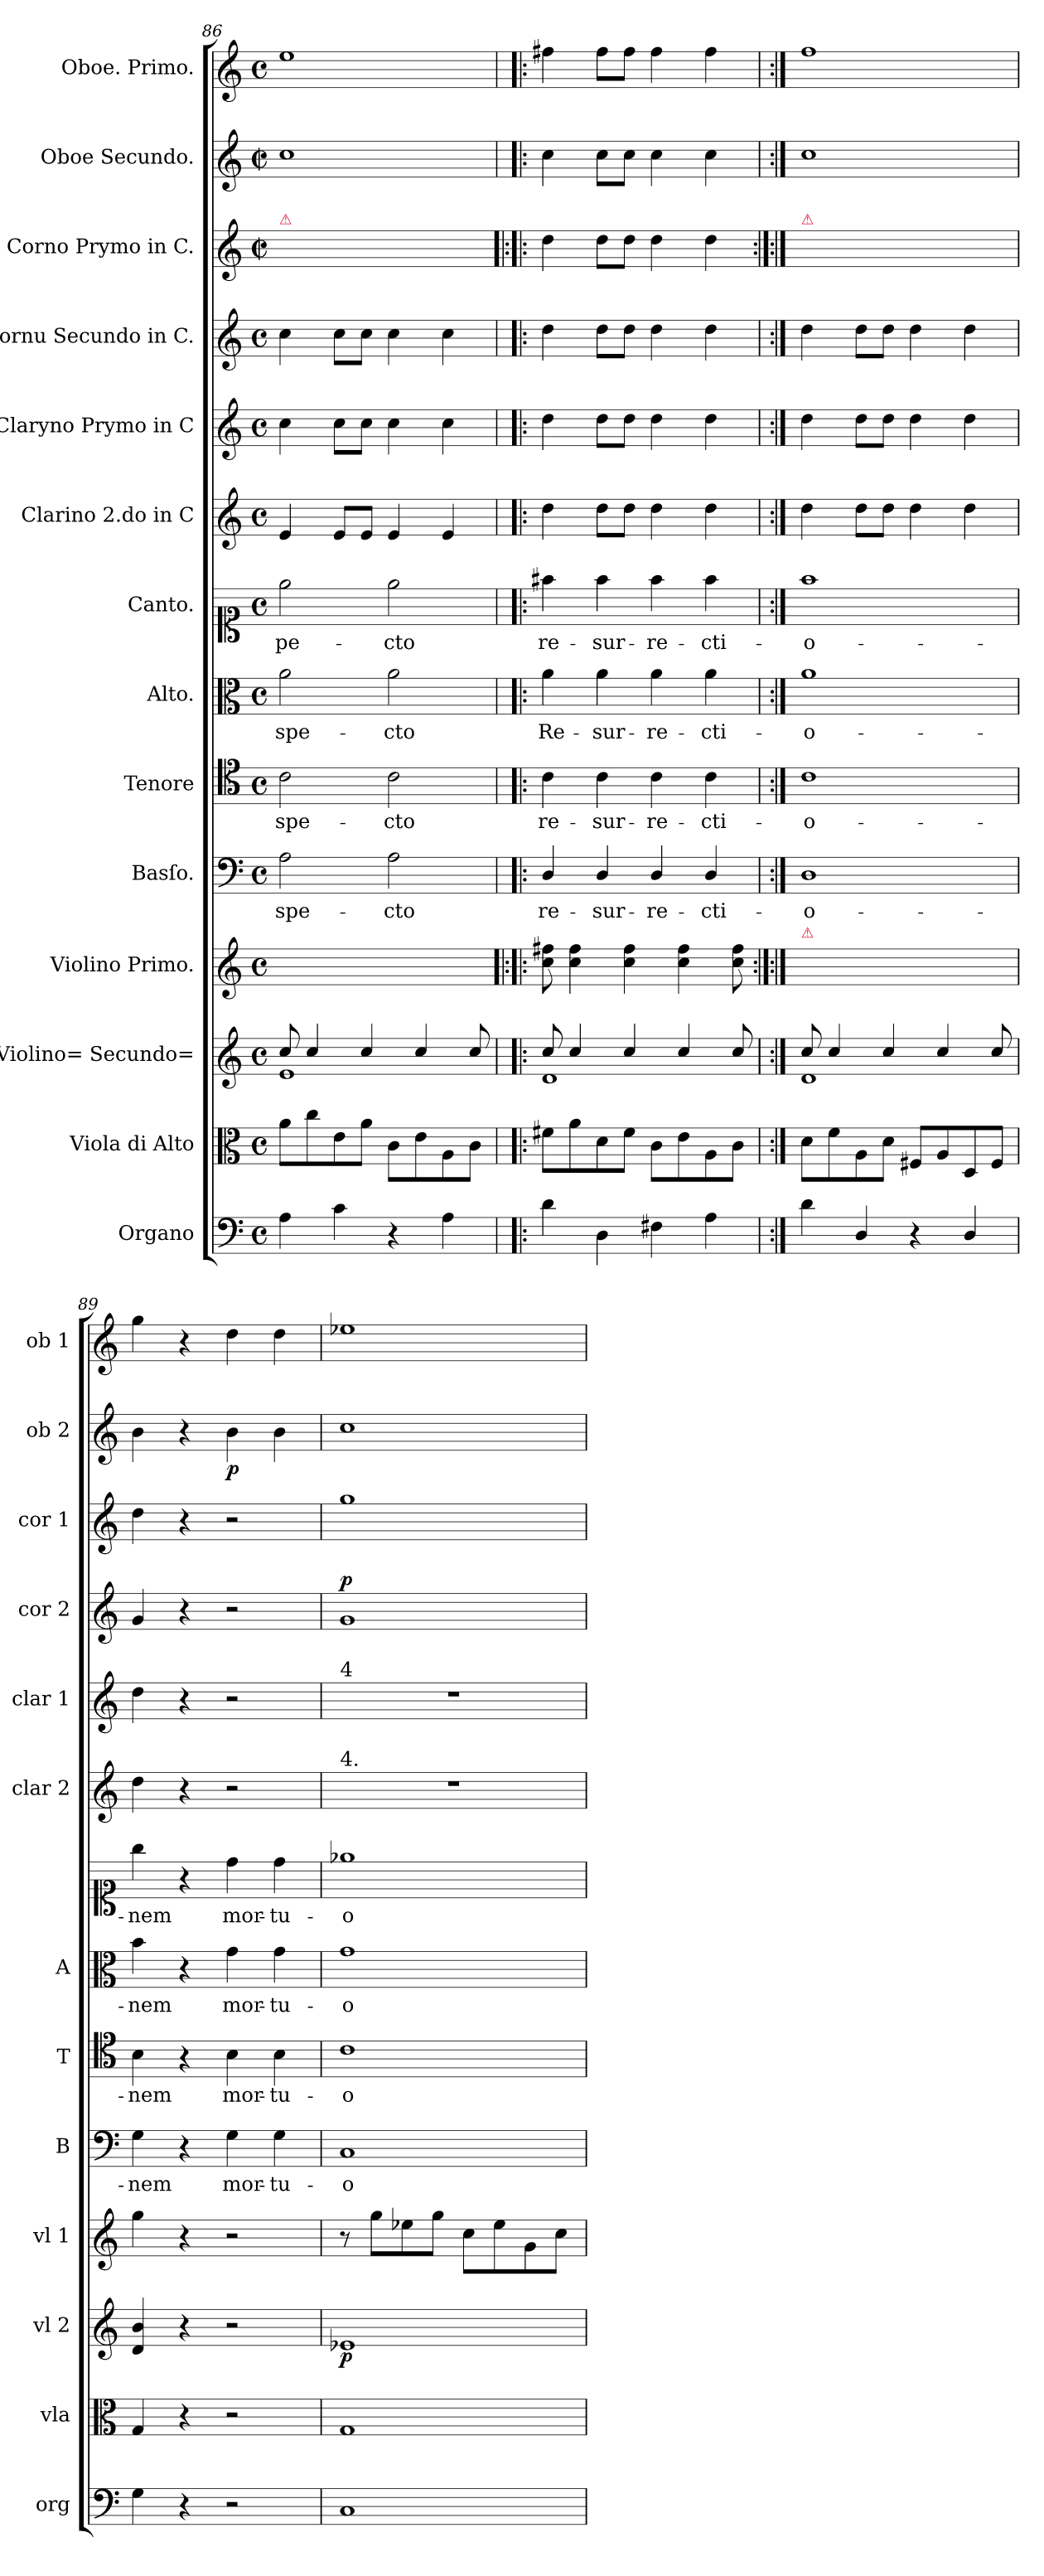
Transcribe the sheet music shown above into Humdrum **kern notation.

**kern	**dynam	**kern	**kern	**dynam	**kern	**dynam	**kern	**text	**dynam	**kern	**text	**dynam	**kern	**text	**kern	**text	**dynam	**kern	**kern	**kern	**dynam	**kern	**kern	**dynam	**kern
*part14	*part14	*part13	*part12	*part12	*part11	*part11	*part10	*part10	*part10	*part9	*part9	*part9	*part8	*part8	*part7	*part7	*part7	*part6	*part5	*part4	*part4	*part3	*part2	*part2	*part1
*staff14	*staff14	*staff13	*staff12	*staff12	*staff11	*staff11	*staff10	*staff10	*staff10	*staff9	*staff9	*staff9	*staff8	*staff8	*staff7	*staff7	*staff7	*staff6	*staff5	*staff4	*staff4	*staff3	*staff2	*staff2	*staff1
*I"Organo	*	*I"Viola di Alto	*I"Violino= Secundo=	*	*I"Violino Primo.	*	*I"Basſo.	*	*	*I"Tenore	*	*	*I"Alto.	*	*I"Canto.	*	*	*I"Clarino 2.do in C	*I"Claryno Prymo in C	*I"Cornu Secundo in C.	*	*I"Corno Prymo in C.	*I"Oboe Secundo.	*	*I"Oboe. Primo.
*I'org	*	*I'vla	*I'vl 2	*	*I'vl 1	*	*I'B	*	*	*I'T	*	*	*I'A	*	*	*	*	*I'clar 2	*I'clar 1	*I'cor 2	*	*I'cor 1	*I'ob 2	*	*I'ob 1
*clefF4	*	*clefC3	*clefG2	*	*clefG2	*	*clefF4	*	*	*clefC4	*	*	*clefC3	*	*clefC1	*	*	*clefG2	*clefG2	*clefG2	*	*clefG2	*clefG2	*	*clefG2
*k[]	*	*k[]	*k[]	*	*k[]	*	*k[]	*	*	*k[]	*	*	*k[]	*	*k[]	*	*	*k[]	*k[]	*k[]	*	*k[]	*k[]	*	*k[]
*C:	*	*C:	*C:	*	*C:	*	*C:	*	*	*C:	*	*	*C:	*	*C:	*	*	*C:	*C:	*C:	*	*C:	*C:	*	*C:
*M2/2	*	*M2/2	*M2/2	*	*M2/2	*	*M2/2	*	*	*M2/2	*	*	*M2/2	*	*M2/2	*	*	*M2/2	*M2/2	*M2/2	*	*M2/2	*M2/2	*	*M2/2
*met(c)	*	*met(c)	*met(c)	*	*met(c)	*	*met(c)	*	*	*met(c)	*	*	*met(c)	*	*met(c)	*	*	*met(c)	*met(c)	*met(c)	*	*met(c|)	*met(c|)	*	*met(c)
=86	=86	=86	=86	=86	=86	=86	=86	=86	=86	=86	=86	=86	=86	=86	=86	=86	=86	=86	=86	=86	=86	=86	=86	=86	=86
*	*	*	*^	*	*	*	*	*	*	*	*	*	*	*	*	*	*	*	*	*	*	*	*	*	*
!	!	!	!	!	!	!	!	!	!	!	!	!	!	!	!	!	!	!	!	!	!	!	!LO:TX:a:color=crimson:t=⚠	!	!	!
4A\	.	8a\L	8cc/	1e	.	8ccyy\ 8eeyy\	.	2A\	-spe-	.	2c\	-spe-	.	2a\	-spe-	2ee\	-pe-	.	4e/	4cc\	4cc\	.	4ee\yy	1cc	.	1ee
.	.	8cc\	4cc/	.	.	4ccyy\ 4eeyy\	.	.	.	.	.	.	.	.	.	.	.	.	.	.	.	.	.	.	.	.
4c\	.	8e\	.	.	.	.	.	.	.	.	.	.	.	.	.	.	.	.	8e/L	8cc\L	8cc\L	.	8ee\Lyy	.	.	.
.	.	8a\J	4cc/	.	.	4ccyy\ 4eeyy\	.	.	.	.	.	.	.	.	.	.	.	.	8e/J	8cc\J	8cc\J	.	8ee\Jyy	.	.	.
4r	.	8c\L	.	.	.	.	.	2A\	-cto	.	2c\	-cto	.	2a\	-cto	2ee\	-cto	.	4e/	4cc\	4cc\	.	4ee\yy	.	.	.
.	.	8e\	4cc/	.	.	4ccyy\ 4eeyy\	.	.	.	.	.	.	.	.	.	.	.	.	.	.	.	.	.	.	.	.
4A\	.	8A\	.	.	.	.	.	.	.	.	.	.	.	.	.	.	.	.	4e/	4cc\	4cc\	.	4ee\yy	.	.	.
.	.	8c\J	8cc/	.	.	8ccyy\ 8eeyy\	.	.	.	.	.	.	.	.	.	.	.	.	.	.	.	.	.	.	.	.
=87	=87	=87	=87	=87	=87	=87!|:	=87	=87	=87	=87	=87	=87	=87	=87	=87	=87	=87	=87	=87	=87	=87	=87	=87!|:	=87	=87	=87
4d\	.	8f#X\L	8cc/	1d	.	8cc\ 8ff#X\	.	4D/	re-	.	4c\	re-	.	4a\	Re-	4ff#X\	re-	.	4dd\	4dd\	4dd\	.	4dd\	4cc\	.	4ff#X\
.	.	8a\	4cc/	.	.	4cc\ 4ff#\	.	.	.	.	.	.	.	.	.	.	.	.	.	.	.	.	.	.	.	.
4D\	.	8d\	.	.	.	.	.	4D/	-sur-	.	4c\	-sur-	.	4a\	-sur-	4ff#\	-sur-	.	8dd\L	8dd\L	8dd\L	.	8dd\L	8cc\L	.	8ff#\L
.	.	8f#\J	4cc/	.	.	4cc\ 4ff#\	.	.	.	.	.	.	.	.	.	.	.	.	8dd\J	8dd\J	8dd\J	.	8dd\J	8cc\J	.	8ff#\J
4F#X\	.	8c\L	.	.	.	.	.	4D/	-re-	.	4c\	-re-	.	4a\	-re-	4ff#\	-re-	.	4dd\	4dd\	4dd\	.	4dd\	4cc\	.	4ff#\
.	.	8e\	4cc/	.	.	4cc\ 4ff#\	.	.	.	.	.	.	.	.	.	.	.	.	.	.	.	.	.	.	.	.
4A\	.	8A\	.	.	.	.	.	4D/	-cti-	.	4c\	-cti-	.	4a\	-cti-	4ff#\	-cti-	.	4dd\	4dd\	4dd\	.	4dd\	4cc\	.	4ff#\
.	.	8c\J	8cc/	.	.	8cc\ 8ff#\	.	.	.	.	.	.	.	.	.	.	.	.	.	.	.	.	.	.	.	.
=88	=88	=88	=88	=88	=88	=88:|!	=88	=88	=88	=88	=88	=88	=88	=88	=88	=88	=88	=88	=88	=88	=88	=88	=88:|!	=88	=88	=88
!	!	!	!	!	!	!	!	!	!	!	!	!	!	!	!	!	!	!	!	!	!	!	!LO:TX:a:color=crimson:t=⚠	!	!	!
!	!	!	!	!	!	!LO:TX:a:color=crimson:t=⚠	!	!	!	!	!	!	!	!	!	!	!	!	!	!	!	!	!	!	!	!
4d\	.	8d\L	8cc/	1d	.	8ccyy\ 8ff#Xyy\	.	1D	-o-	.	1c	-o-	.	1a	-o-	1ff	-o-	.	4dd\	4dd\	4dd\	.	4dd\yy	1cc	.	1ff
.	.	8f\	4cc/	.	.	4ccyy\ 4ff#yy\	.	.	.	.	.	.	.	.	.	.	.	.	.	.	.	.	.	.	.	.
4D/	.	8A\	.	.	.	.	.	.	.	.	.	.	.	.	.	.	.	.	8dd\L	8dd\L	8dd\L	.	8dd\Lyy	.	.	.
.	.	8d\J	4cc/	.	.	4ccyy\ 4ff#yy\	.	.	.	.	.	.	.	.	.	.	.	.	8dd\J	8dd\J	8dd\J	.	8dd\Jyy	.	.	.
4r	.	8F#X/L	.	.	.	.	.	.	.	.	.	.	.	.	.	.	.	.	4dd\	4dd\	4dd\	.	4dd\yy	.	.	.
.	.	8A/	4cc/	.	.	4ccyy\ 4ff#yy\	.	.	.	.	.	.	.	.	.	.	.	.	.	.	.	.	.	.	.	.
4D/	.	8D/	.	.	.	.	.	.	.	.	.	.	.	.	.	.	.	.	4dd\	4dd\	4dd\	.	4dd\yy	.	.	.
.	.	8F#/J	8cc/	.	.	8ccyy\ 8ff#yy\	.	.	.	.	.	.	.	.	.	.	.	.	.	.	.	.	.	.	.	.
*	*	*	*v	*v	*	*	*	*	*	*	*	*	*	*	*	*	*	*	*	*	*	*	*	*	*	*
=89	=89	=89	=89	=89	=89	=89	=89	=89	=89	=89	=89	=89	=89	=89	=89	=89	=89	=89	=89	=89	=89	=89	=89	=89	=89
4G\	.	4G/	4d/ 4b/	.	4gg\	.	4G\	-nem	.	4B\	-nem	.	4b\	-nem	4gg\	-nem	.	4dd\	4dd\	4g/	.	4dd\	4b\	.	4gg\
4r	.	4r	4r	.	4r	.	4r	.	.	4r	.	.	4r	.	4r	.	.	4r	4r	4r	.	4r	4r	.	4r
!	!	!	!	!	!	!	!	!	!LO:DY:a	!	!	!LO:DY:a	!	!	!	!	!LO:DY:a	!	!	!	!	!	!	!	!
2r	.	2r	2r	.	2r	.	4G\	mor-	p&colon;	4B\	mor-	p&colon;	4g\	mor-	4dd\	mor-	po	2r	2r	2r	.	2r	4b\	p	4dd\
.	.	.	.	.	.	.	4G\	-tu-	.	4B\	-tu-	.	4g\	-tu-	4dd\	-tu-	.	.	.	.	.	.	4b\	.	4dd\
=90	=90	=90	=90	=90	=90	=90	=90	=90	=90	=90	=90	=90	=90	=90	=90	=90	=90	=90	=90	=90	=90	=90	=90	=90	=90
!	!	!	!	!	!	!	!	!	!	!	!	!	!	!	!	!	!	!	!LO:TX:a:t=4	!	!	!	!	!	!
!	!	!	!	!	!	!	!	!	!	!	!	!	!	!	!	!	!	!LO:TX:a:t=4.	!	!	!	!	!	!	!
!	!LO:DY:a	!	!	!	!	!	!	!	!	!	!	!	!	!	!	!	!	!	!	!	!LO:DY:a	!	!	!	!
1C	pp&colon;	1G	1e-X	p	8r	.	1C	-o-	.	1c	-o-	.	1g	-o-	1ee-X	-o-	.	1r	1r	1g	p	1gg	1cc	.	1ee-X
.	.	.	.	.	8gg\L	pia	.	.	.	.	.	.	.	.	.	.	.	.	.	.	.	.	.	.	.
.	.	.	.	.	8ee-X\	.	.	.	.	.	.	.	.	.	.	.	.	.	.	.	.	.	.	.	.
.	.	.	.	.	8gg\J	.	.	.	.	.	.	.	.	.	.	.	.	.	.	.	.	.	.	.	.
.	.	.	.	.	8cc\L	.	.	.	.	.	.	.	.	.	.	.	.	.	.	.	.	.	.	.	.
.	.	.	.	.	8ee-\	.	.	.	.	.	.	.	.	.	.	.	.	.	.	.	.	.	.	.	.
.	.	.	.	.	8g\	.	.	.	.	.	.	.	.	.	.	.	.	.	.	.	.	.	.	.	.
.	.	.	.	.	8cc\J	.	.	.	.	.	.	.	.	.	.	.	.	.	.	.	.	.	.	.	.
=	=	=	=	=	=	=	=	=	=	=	=	=	=	=	=	=	=	=	=	=	=	=	=	=	=
*-	*-	*-	*-	*-	*-	*-	*-	*-	*-	*-	*-	*-	*-	*-	*-	*-	*-	*-	*-	*-	*-	*-	*-	*-	*-
